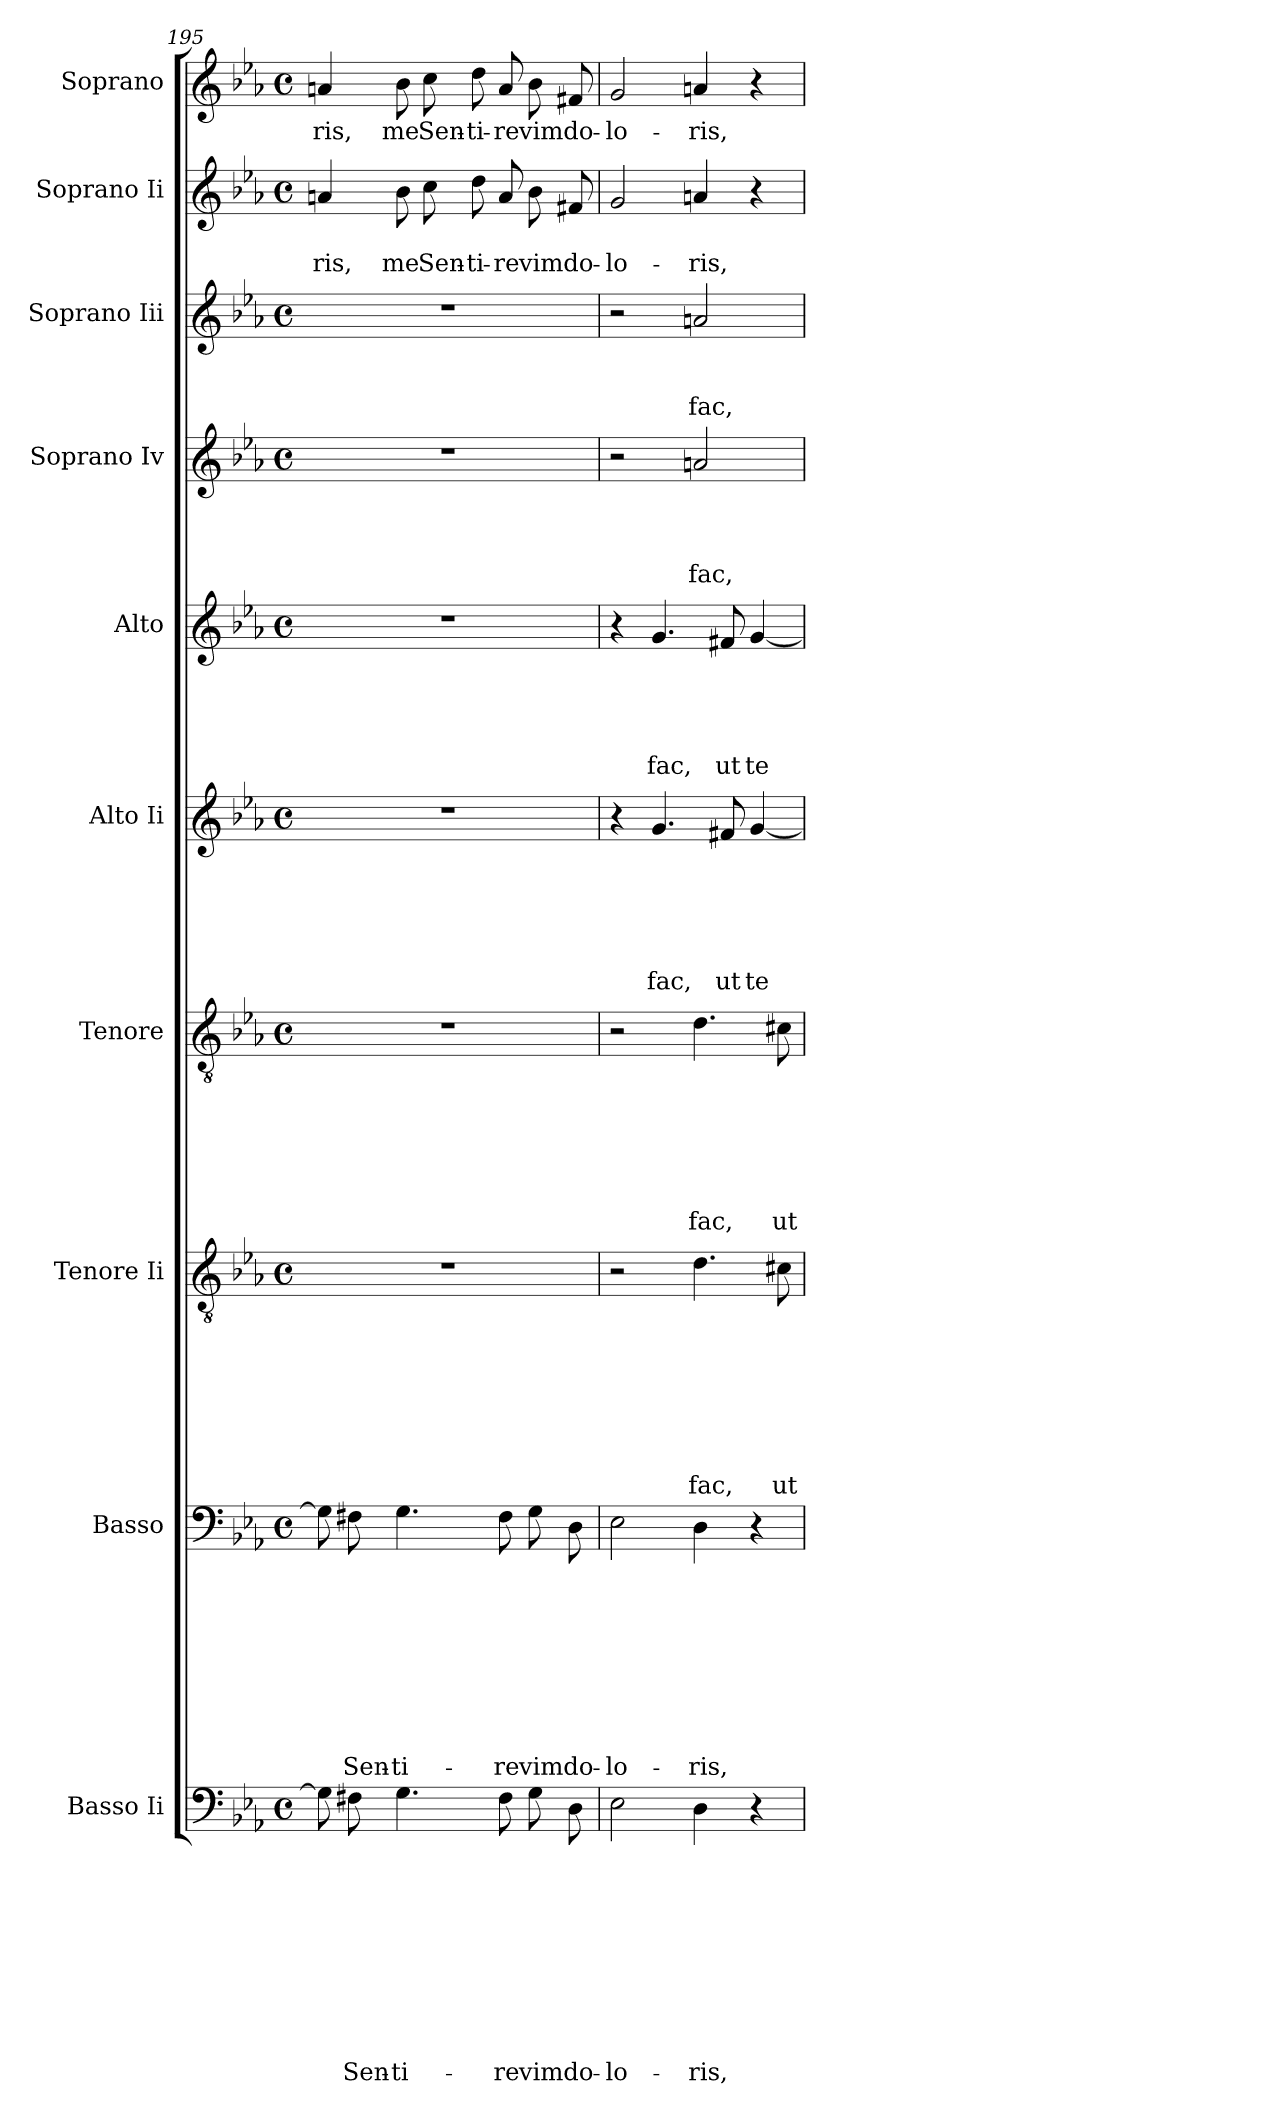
**kern	**text	**text	**text	**text	**text	**text	**text	**text	**text	**text	**kern	**text	**text	**text	**text	**text	**text	**text	**text	**text	**kern	**text	**text	**text	**text	**text	**text	**text	**text	**kern	**text	**text	**text	**text	**text	**text	**text	**kern	**text	**text	**text	**text	**text	**text	**kern	**text	**text	**text	**text	**text	**kern	**text	**text	**text	**text	**kern	**text	**text	**text	**kern	**text	**text	**kern	**text
*part10	*part10	*part10	*part10	*part10	*part10	*part10	*part10	*part10	*part10	*part10	*part9	*part9	*part9	*part9	*part9	*part9	*part9	*part9	*part9	*part9	*part8	*part8	*part8	*part8	*part8	*part8	*part8	*part8	*part8	*part7	*part7	*part7	*part7	*part7	*part7	*part7	*part7	*part6	*part6	*part6	*part6	*part6	*part6	*part6	*part5	*part5	*part5	*part5	*part5	*part5	*part4	*part4	*part4	*part4	*part4	*part3	*part3	*part3	*part3	*part2	*part2	*part2	*part1	*part1
*staff10	*staff10	*staff10	*staff10	*staff10	*staff10	*staff10	*staff10	*staff10	*staff10	*staff10	*staff9	*staff9	*staff9	*staff9	*staff9	*staff9	*staff9	*staff9	*staff9	*staff9	*staff8	*staff8	*staff8	*staff8	*staff8	*staff8	*staff8	*staff8	*staff8	*staff7	*staff7	*staff7	*staff7	*staff7	*staff7	*staff7	*staff7	*staff6	*staff6	*staff6	*staff6	*staff6	*staff6	*staff6	*staff5	*staff5	*staff5	*staff5	*staff5	*staff5	*staff4	*staff4	*staff4	*staff4	*staff4	*staff3	*staff3	*staff3	*staff3	*staff2	*staff2	*staff2	*staff1	*staff1
*I"Basso Ii	*	*	*	*	*	*	*	*	*	*	*I"Basso	*	*	*	*	*	*	*	*	*	*I"Tenore Ii	*	*	*	*	*	*	*	*	*I"Tenore	*	*	*	*	*	*	*	*I"Alto Ii	*	*	*	*	*	*	*I"Alto	*	*	*	*	*	*I"Soprano Iv	*	*	*	*	*I"Soprano Iii	*	*	*	*I"Soprano Ii	*	*	*I"Soprano	*
!!LO:PB:g=z
*clefF4	*	*	*	*	*	*	*	*	*	*	*clefF4	*	*	*	*	*	*	*	*	*	*clefGv2	*	*	*	*	*	*	*	*	*clefGv2	*	*	*	*	*	*	*	*clefG2	*	*	*	*	*	*	*clefG2	*	*	*	*	*	*clefG2	*	*	*	*	*clefG2	*	*	*	*clefG2	*	*	*clefG2	*
*k[b-e-a-]	*	*	*	*	*	*	*	*	*	*	*k[b-e-a-]	*	*	*	*	*	*	*	*	*	*k[b-e-a-]	*	*	*	*	*	*	*	*	*k[b-e-a-]	*	*	*	*	*	*	*	*k[b-e-a-]	*	*	*	*	*	*	*k[b-e-a-]	*	*	*	*	*	*k[b-e-a-]	*	*	*	*	*k[b-e-a-]	*	*	*	*k[b-e-a-]	*	*	*k[b-e-a-]	*
*E-:	*	*	*	*	*	*	*	*	*	*	*E-:	*	*	*	*	*	*	*	*	*	*E-:	*	*	*	*	*	*	*	*	*E-:	*	*	*	*	*	*	*	*E-:	*	*	*	*	*	*	*E-:	*	*	*	*	*	*E-:	*	*	*	*	*E-:	*	*	*	*E-:	*	*	*E-:	*
*M4/4	*	*	*	*	*	*	*	*	*	*	*M4/4	*	*	*	*	*	*	*	*	*	*M4/4	*	*	*	*	*	*	*	*	*M4/4	*	*	*	*	*	*	*	*M4/4	*	*	*	*	*	*	*M4/4	*	*	*	*	*	*M4/4	*	*	*	*	*M4/4	*	*	*	*M4/4	*	*	*M4/4	*
*met(c)	*	*	*	*	*	*	*	*	*	*	*met(c)	*	*	*	*	*	*	*	*	*	*met(c)	*	*	*	*	*	*	*	*	*met(c)	*	*	*	*	*	*	*	*met(c)	*	*	*	*	*	*	*met(c)	*	*	*	*	*	*met(c)	*	*	*	*	*met(c)	*	*	*	*met(c)	*	*	*met(c)	*
=195	=195	=195	=195	=195	=195	=195	=195	=195	=195	=195	=195	=195	=195	=195	=195	=195	=195	=195	=195	=195	=195	=195	=195	=195	=195	=195	=195	=195	=195	=195	=195	=195	=195	=195	=195	=195	=195	=195	=195	=195	=195	=195	=195	=195	=195	=195	=195	=195	=195	=195	=195	=195	=195	=195	=195	=195	=195	=195	=195	=195	=195	=195	=195	=195
!	!	!	!	!	!	!	!	!	!	!	!	!	!	!	!	!	!	!	!	!	!	!	!	!	!	!	!	!	!	!	!	!	!	!	!	!	!	!	!	!	!	!	!	!	!	!	!	!	!	!	!	!	!	!	!	!	!	!	!	!	!	!LO:LY:b	!	!LO:LY:b
8G\]	.	.	.	.	.	.	.	.	.	.	8G\]	.	.	.	.	.	.	.	.	.	1r	.	.	.	.	.	.	.	.	1r	.	.	.	.	.	.	.	1r	.	.	.	.	.	.	1r	.	.	.	.	.	1r	.	.	.	.	1r	.	.	.	4an/	.	-ris,	4an/	-ris,
!	!	!	!	!	!	!	!	!	!	!LO:LY:b	!	!	!	!	!	!	!	!	!	!LO:LY:b	!	!	!	!	!	!	!	!	!	!	!	!	!	!	!	!	!	!	!	!	!	!	!	!	!	!	!	!	!	!	!	!	!	!	!	!	!	!	!	!	!	!	!	!
8F#X\	.	.	.	.	.	.	.	.	.	Sen-	8F#X\	.	.	.	.	.	.	.	.	Sen-	.	.	.	.	.	.	.	.	.	.	.	.	.	.	.	.	.	.	.	.	.	.	.	.	.	.	.	.	.	.	.	.	.	.	.	.	.	.	.	.	.	.	.	.
!	!	!	!	!	!	!	!	!	!	!LO:LY:b	!	!	!	!	!	!	!	!	!	!LO:LY:b	!	!	!	!	!	!	!	!	!	!	!	!	!	!	!	!	!	!	!	!	!	!	!	!	!	!	!	!	!	!	!	!	!	!	!	!	!	!	!	!	!	!LO:LY:b	!	!LO:LY:b
4.G\	.	.	.	.	.	.	.	.	.	-ti-	4.G\	.	.	.	.	.	.	.	.	-ti-	.	.	.	.	.	.	.	.	.	.	.	.	.	.	.	.	.	.	.	.	.	.	.	.	.	.	.	.	.	.	.	.	.	.	.	.	.	.	.	8b-\	.	me	8b-\	me
!	!	!	!	!	!	!	!	!	!	!	!	!	!	!	!	!	!	!	!	!	!	!	!	!	!	!	!	!	!	!	!	!	!	!	!	!	!	!	!	!	!	!	!	!	!	!	!	!	!	!	!	!	!	!	!	!	!	!	!	!	!	!LO:LY:b	!	!LO:LY:b
.	.	.	.	.	.	.	.	.	.	.	.	.	.	.	.	.	.	.	.	.	.	.	.	.	.	.	.	.	.	.	.	.	.	.	.	.	.	.	.	.	.	.	.	.	.	.	.	.	.	.	.	.	.	.	.	.	.	.	.	8cc\	.	Sen-	8cc\	Sen-
!	!	!	!	!	!	!	!	!	!	!	!	!	!	!	!	!	!	!	!	!	!	!	!	!	!	!	!	!	!	!	!	!	!	!	!	!	!	!	!	!	!	!	!	!	!	!	!	!	!	!	!	!	!	!	!	!	!	!	!	!	!	!LO:LY:b	!	!LO:LY:b
.	.	.	.	.	.	.	.	.	.	.	.	.	.	.	.	.	.	.	.	.	.	.	.	.	.	.	.	.	.	.	.	.	.	.	.	.	.	.	.	.	.	.	.	.	.	.	.	.	.	.	.	.	.	.	.	.	.	.	.	8dd\	.	-ti-	8dd\	-ti-
!	!	!	!	!	!	!	!	!	!	!LO:LY:b	!	!	!	!	!	!	!	!	!	!LO:LY:b	!	!	!	!	!	!	!	!	!	!	!	!	!	!	!	!	!	!	!	!	!	!	!	!	!	!	!	!	!	!	!	!	!	!	!	!	!	!	!	!	!	!LO:LY:b	!	!LO:LY:b
8F#\	.	.	.	.	.	.	.	.	.	-re	8F#\	.	.	.	.	.	.	.	.	-re	.	.	.	.	.	.	.	.	.	.	.	.	.	.	.	.	.	.	.	.	.	.	.	.	.	.	.	.	.	.	.	.	.	.	.	.	.	.	.	8a/	.	-re	8a/	-re
!	!	!	!	!	!	!	!	!	!	!LO:LY:b	!	!	!	!	!	!	!	!	!	!LO:LY:b	!	!	!	!	!	!	!	!	!	!	!	!	!	!	!	!	!	!	!	!	!	!	!	!	!	!	!	!	!	!	!	!	!	!	!	!	!	!	!	!	!	!LO:LY:b	!	!LO:LY:b
8G\	.	.	.	.	.	.	.	.	.	vim	8G\	.	.	.	.	.	.	.	.	vim	.	.	.	.	.	.	.	.	.	.	.	.	.	.	.	.	.	.	.	.	.	.	.	.	.	.	.	.	.	.	.	.	.	.	.	.	.	.	.	8b-\	.	vim	8b-\	vim
!	!	!	!	!	!	!	!	!	!	!LO:LY:b	!	!	!	!	!	!	!	!	!	!LO:LY:b	!	!	!	!	!	!	!	!	!	!	!	!	!	!	!	!	!	!	!	!	!	!	!	!	!	!	!	!	!	!	!	!	!	!	!	!	!	!	!	!	!	!LO:LY:b	!	!LO:LY:b
8D\	.	.	.	.	.	.	.	.	.	do-	8D\	.	.	.	.	.	.	.	.	do-	.	.	.	.	.	.	.	.	.	.	.	.	.	.	.	.	.	.	.	.	.	.	.	.	.	.	.	.	.	.	.	.	.	.	.	.	.	.	.	8f#X/	.	do-	8f#X/	do-
=196	=196	=196	=196	=196	=196	=196	=196	=196	=196	=196	=196	=196	=196	=196	=196	=196	=196	=196	=196	=196	=196	=196	=196	=196	=196	=196	=196	=196	=196	=196	=196	=196	=196	=196	=196	=196	=196	=196	=196	=196	=196	=196	=196	=196	=196	=196	=196	=196	=196	=196	=196	=196	=196	=196	=196	=196	=196	=196	=196	=196	=196	=196	=196	=196
!	!	!	!	!	!	!	!	!	!	!LO:LY:b	!	!	!	!	!	!	!	!	!	!LO:LY:b	!	!	!	!	!	!	!	!	!	!	!	!	!	!	!	!	!	!	!	!	!	!	!	!	!	!	!	!	!	!	!	!	!	!	!	!	!	!	!	!	!	!LO:LY:b	!	!LO:LY:b
2E-\	.	.	.	.	.	.	.	.	.	-lo-	2E-\	.	.	.	.	.	.	.	.	-lo-	2r	.	.	.	.	.	.	.	.	2r	.	.	.	.	.	.	.	4r	.	.	.	.	.	.	4r	.	.	.	.	.	2r	.	.	.	.	2r	.	.	.	2g/	.	-lo-	2g/	-lo-
!	!	!	!	!	!	!	!	!	!	!	!	!	!	!	!	!	!	!	!	!	!	!	!	!	!	!	!	!	!	!	!	!	!	!	!	!	!	!	!	!	!	!	!	!LO:LY:b	!	!	!	!	!	!LO:LY:b	!	!	!	!	!	!	!	!	!	!	!	!	!	!
.	.	.	.	.	.	.	.	.	.	.	.	.	.	.	.	.	.	.	.	.	.	.	.	.	.	.	.	.	.	.	.	.	.	.	.	.	.	4.g/	.	.	.	.	.	fac,	4.g/	.	.	.	.	fac,	.	.	.	.	.	.	.	.	.	.	.	.	.	.
!	!	!	!	!	!	!	!	!	!	!LO:LY:b	!	!	!	!	!	!	!	!	!	!LO:LY:b	!	!	!	!	!	!	!	!	!LO:LY:b	!	!	!	!	!	!	!	!LO:LY:b	!	!	!	!	!	!	!	!	!	!	!	!	!	!	!	!	!	!LO:LY:b	!	!	!	!LO:LY:b	!	!	!LO:LY:b	!	!LO:LY:b
4D\	.	.	.	.	.	.	.	.	.	-ris,	4D\	.	.	.	.	.	.	.	.	-ris,	4.d\	.	.	.	.	.	.	.	fac,	4.d\	.	.	.	.	.	.	fac,	.	.	.	.	.	.	.	.	.	.	.	.	.	2an/	.	.	.	fac,	2an/	.	.	fac,	4an/	.	-ris,	4an/	-ris,
!	!	!	!	!	!	!	!	!	!	!	!	!	!	!	!	!	!	!	!	!	!	!	!	!	!	!	!	!	!	!	!	!	!	!	!	!	!	!	!	!	!	!	!	!LO:LY:b	!	!	!	!	!	!LO:LY:b	!	!	!	!	!	!	!	!	!	!	!	!	!	!
.	.	.	.	.	.	.	.	.	.	.	.	.	.	.	.	.	.	.	.	.	.	.	.	.	.	.	.	.	.	.	.	.	.	.	.	.	.	8f#X/	.	.	.	.	.	ut	8f#X/	.	.	.	.	ut	.	.	.	.	.	.	.	.	.	.	.	.	.	.
!	!	!	!	!	!	!	!	!	!	!	!	!	!	!	!	!	!	!	!	!	!	!	!	!	!	!	!	!	!	!	!	!	!	!	!	!	!	!	!	!	!	!	!	!LO:LY:b	!	!	!	!	!	!LO:LY:b	!	!	!	!	!	!	!	!	!	!	!	!	!	!
4r	.	.	.	.	.	.	.	.	.	.	4r	.	.	.	.	.	.	.	.	.	.	.	.	.	.	.	.	.	.	.	.	.	.	.	.	.	.	[<4g/	.	.	.	.	.	te-	[<4g/	.	.	.	.	te-	.	.	.	.	.	.	.	.	.	4r	.	.	4r	.
!	!	!	!	!	!	!	!	!	!	!	!	!	!	!	!	!	!	!	!	!	!	!	!	!	!	!	!	!	!LO:LY:b	!	!	!	!	!	!	!	!LO:LY:b	!	!	!	!	!	!	!	!	!	!	!	!	!	!	!	!	!	!	!	!	!	!	!	!	!	!	!
.	.	.	.	.	.	.	.	.	.	.	.	.	.	.	.	.	.	.	.	.	8c#X\	.	.	.	.	.	.	.	ut	8c#X\	.	.	.	.	.	.	ut	.	.	.	.	.	.	.	.	.	.	.	.	.	.	.	.	.	.	.	.	.	.	.	.	.	.	.
=	=	=	=	=	=	=	=	=	=	=	=	=	=	=	=	=	=	=	=	=	=	=	=	=	=	=	=	=	=	=	=	=	=	=	=	=	=	=	=	=	=	=	=	=	=	=	=	=	=	=	=	=	=	=	=	=	=	=	=	=	=	=	=	=
*-	*-	*-	*-	*-	*-	*-	*-	*-	*-	*-	*-	*-	*-	*-	*-	*-	*-	*-	*-	*-	*-	*-	*-	*-	*-	*-	*-	*-	*-	*-	*-	*-	*-	*-	*-	*-	*-	*-	*-	*-	*-	*-	*-	*-	*-	*-	*-	*-	*-	*-	*-	*-	*-	*-	*-	*-	*-	*-	*-	*-	*-	*-	*-	*-
